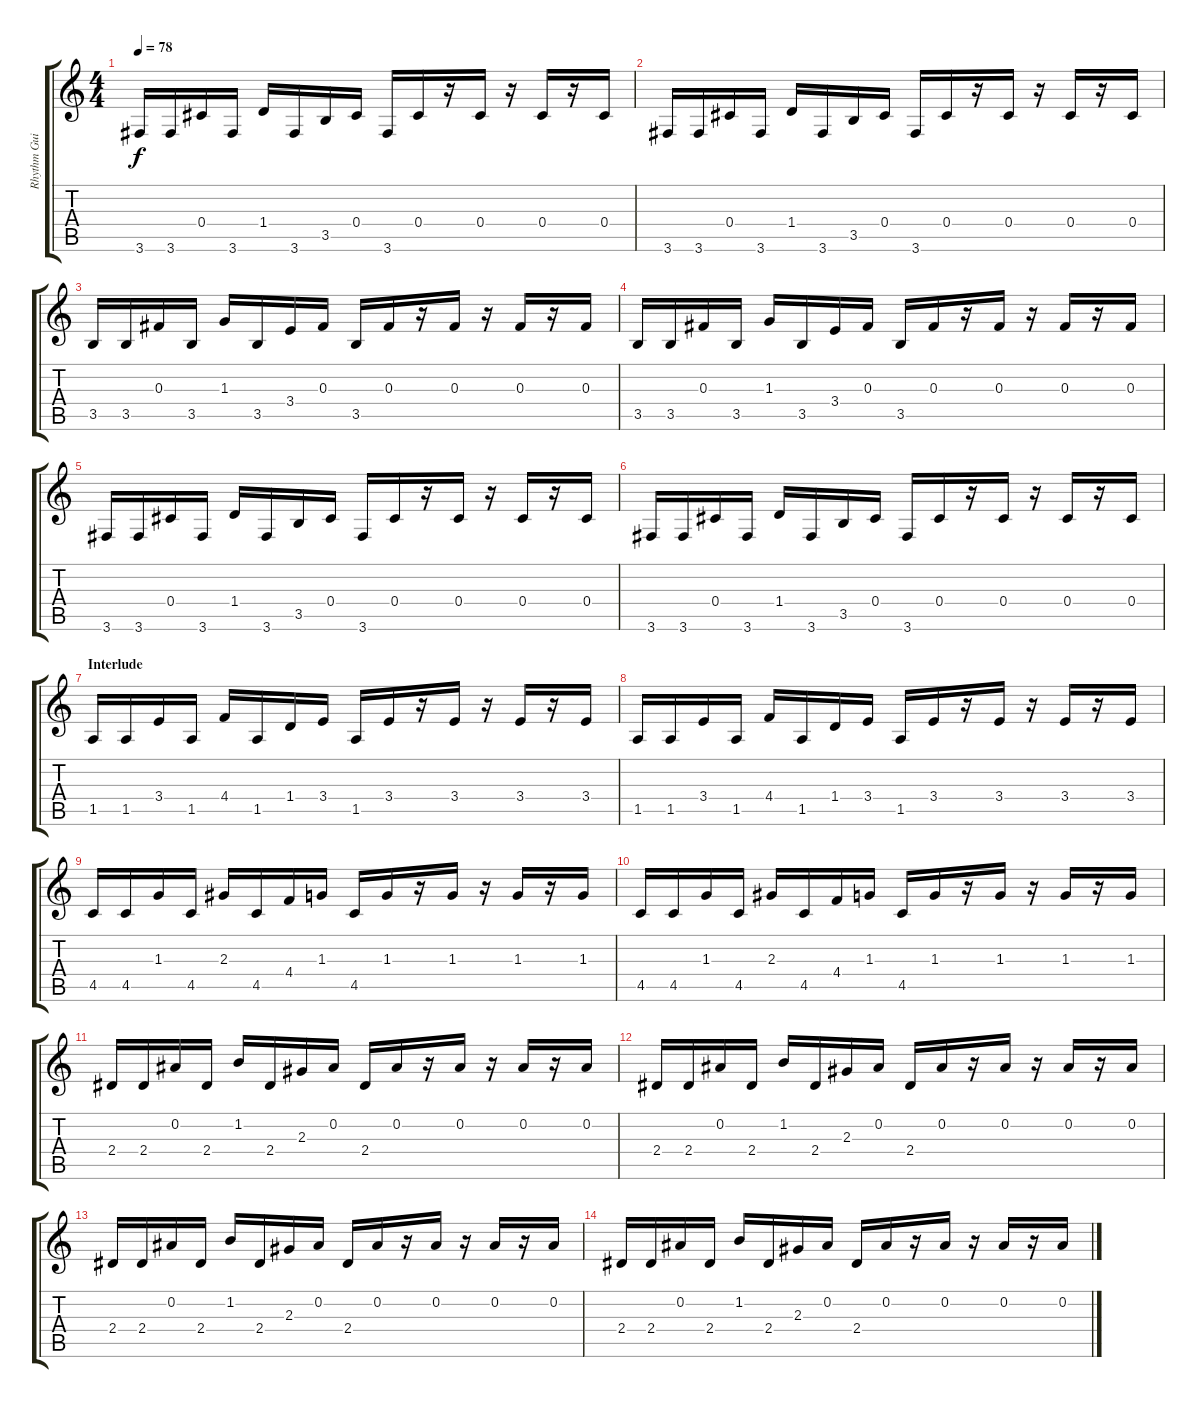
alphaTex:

\track ("Rhythm Guitar - Timo Tolkki" "Rhythm Gui") {instrument distortionguitar}
\staff {score tabs}
\tuning (Eb4 Bb3 Gb3 Db3 Ab2 Eb2) {hide}
\ts (4 4)
\tempo 78
\clef g2
\ks c
3.6.16{dy f} 3.6.16 0.4.16 3.6.16 1.4.16 3.6.16 3.5.16 0.4.16 3.6.16 0.4.16 r.16 0.4.16 r.16 0.4.16 r.16 0.4.16 |
3.6.16 3.6.16 0.4.16 3.6.16 1.4.16 3.6.16 3.5.16 0.4.16 3.6.16 0.4.16 r.16 0.4.16 r.16 0.4.16 r.16 0.4.16 |
3.5.16 3.5.16 0.3.16 3.5.16 1.3.16 3.5.16 3.4.16 0.3.16 3.5.16 0.3.16 r.16 0.3.16 r.16 0.3.16 r.16 0.3.16 |
3.5.16 3.5.16 0.3.16 3.5.16 1.3.16 3.5.16 3.4.16 0.3.16 3.5.16 0.3.16 r.16 0.3.16 r.16 0.3.16 r.16 0.3.16 |
3.6.16 3.6.16 0.4.16 3.6.16 1.4.16 3.6.16 3.5.16 0.4.16 3.6.16 0.4.16 r.16 0.4.16 r.16 0.4.16 r.16 0.4.16 |
3.6.16 3.6.16 0.4.16 3.6.16 1.4.16 3.6.16 3.5.16 0.4.16 3.6.16 0.4.16 r.16 0.4.16 r.16 0.4.16 r.16 0.4.16 |
\section ("" "Interlude")
1.5.16 1.5.16 3.4.16 1.5.16 4.4.16 1.5.16 1.4.16 3.4.16 1.5.16 3.4.16 r.16 3.4.16 r.16 3.4.16 r.16 3.4.16 |
1.5.16 1.5.16 3.4.16 1.5.16 4.4.16 1.5.16 1.4.16 3.4.16 1.5.16 3.4.16 r.16 3.4.16 r.16 3.4.16 r.16 3.4.16 |
4.5.16 4.5.16 1.3.16 4.5.16 2.3.16 4.5.16 4.4.16 1.3.16 4.5.16 1.3.16 r.16 1.3.16 r.16 1.3.16 r.16 1.3.16 |
4.5.16 4.5.16 1.3.16 4.5.16 2.3.16 4.5.16 4.4.16 1.3.16 4.5.16 1.3.16 r.16 1.3.16 r.16 1.3.16 r.16 1.3.16 |
2.4.16 2.4.16 0.2.16 2.4.16 1.2.16 2.4.16 2.3.16 0.2.16 2.4.16 0.2.16 r.16 0.2.16 r.16 0.2.16 r.16 0.2.16 |
2.4.16 2.4.16 0.2.16 2.4.16 1.2.16 2.4.16 2.3.16 0.2.16 2.4.16 0.2.16 r.16 0.2.16 r.16 0.2.16 r.16 0.2.16 |
2.4.16 2.4.16 0.2.16 2.4.16 1.2.16 2.4.16 2.3.16 0.2.16 2.4.16 0.2.16 r.16 0.2.16 r.16 0.2.16 r.16 0.2.16 |
2.4.16 2.4.16 0.2.16 2.4.16 1.2.16 2.4.16 2.3.16 0.2.16 2.4.16 0.2.16 r.16 0.2.16 r.16 0.2.16 r.16 0.2.16
